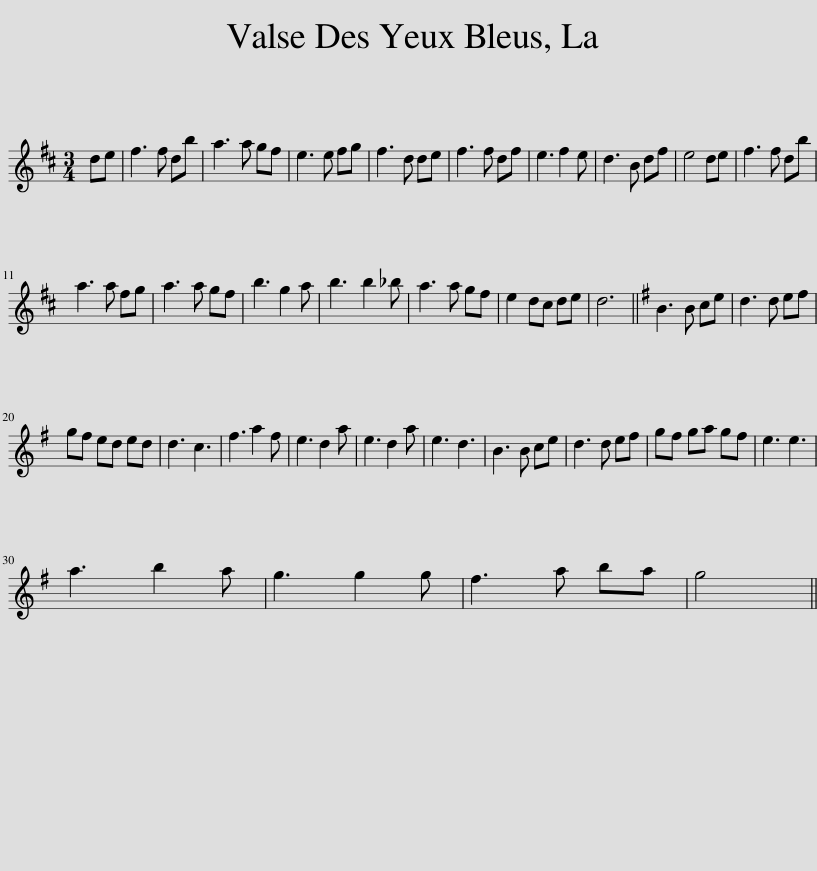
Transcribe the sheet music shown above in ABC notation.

X:1
L:1/8
M:3/4
I:linebreak $
K:D
V:1 treble
V:1
 de | f3 f db | a3 a gf | e3 e fg | f3 d de | %5
 f3 f df | e3 f2 e | d3 B df | e4 de | f3 f db |$ %10
 a3 a fg | a3 a gf | b3 g2 a | b3 b2 _b | a3 a gf | %15
 e2 dc de | d6 ||[K:G] B3 B ce | d3 d ef |$ gf ed ed | %20
 d3 c3 | f3 a2 f | e3 d2 a | e3 d2 a | e3 d3 | %25
 B3 B ce | d3 d ef | gf ga gf | e3 e3 |$ a3 b2 a | %30
 g3 g2 g | f3 a ba | g4 || %33
